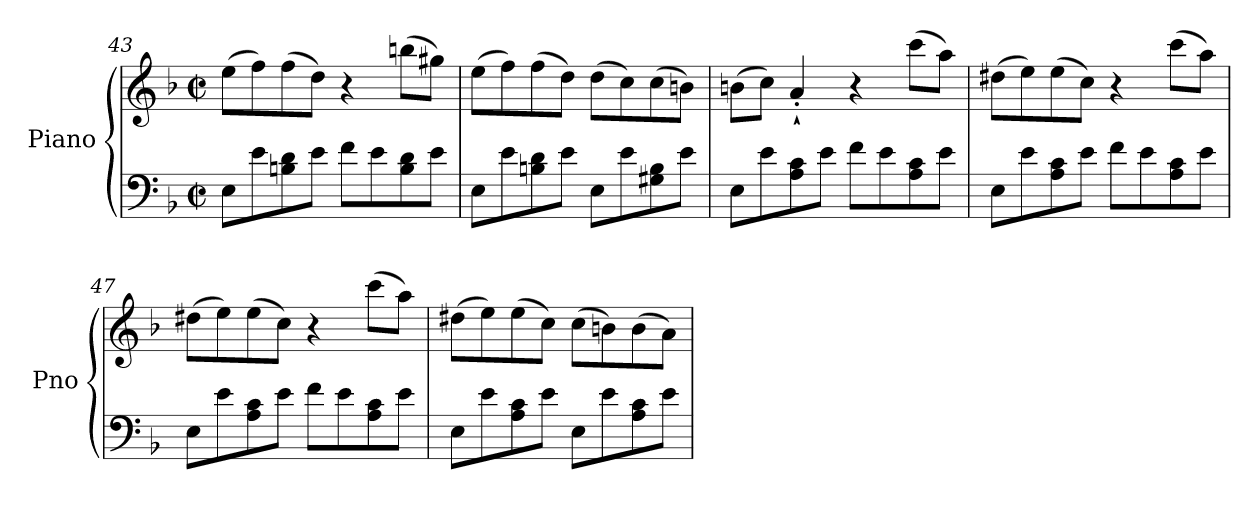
**kern	**kern
*part1	*part1
*staff2	*staff1
*I"Piano	*
*I'Pno	*
!!LO:LB:g=z
*clefF4	*clefG2
*k[b-]	*k[b-]
*M4/4	*M4/4
*met(c|)	*met(c|)
=43	=43
8E\L	(8ee\L
8e\	8ff\)
8Bn\ 8d\	(8ff\
8e\J	8dd\J)
8f\L	4r
8e\	.
8B\ 8d\	(8bbn\L
8e\J	8gg#X\J)
=44	=44
8E\L	(8ee\L
8e\	8ff\)
8Bn\ 8d\	(8ff\
8e\J	8dd\J)
8E\L	(8dd\L
8e\	8cc\)
8G#X\ 8B\	(8cc\
8e\J	8bn\J)
=45	=45
8E\L	(8bn\L
8e\	8cc\J)
8A\ 8c\	4a`'/
8e\J	.
8f\L	4r
8e\	.
8A\ 8c\	(8ccc\L
8e\J	8aa\J)
=46	=46
8E\L	(8dd#X\L
8e\	8ee\)
8A\ 8c\	(8ee\
8e\J	8cc\J)
8f\L	4r
8e\	.
8A\ 8c\	(8ccc\L
8e\J	8aa\J)
!!LO:LB:g=z
=47	=47
8E\L	(8dd#X\L
8e\	8ee\)
8A\ 8c\	(8ee\
8e\J	8cc\J)
8f\L	4r
8e\	.
8A\ 8c\	(8ccc\L
8e\J	8aa\J)
=48	=48
8E\L	(8dd#X\L
8e\	8ee\)
8A\ 8c\	(8ee\
8e\J	8cc\J)
8E\L	(8cc\L
8e\	8bn\)
8A\ 8c\	(8b\
8e\J	8a\J)
=	=
*-	*-
